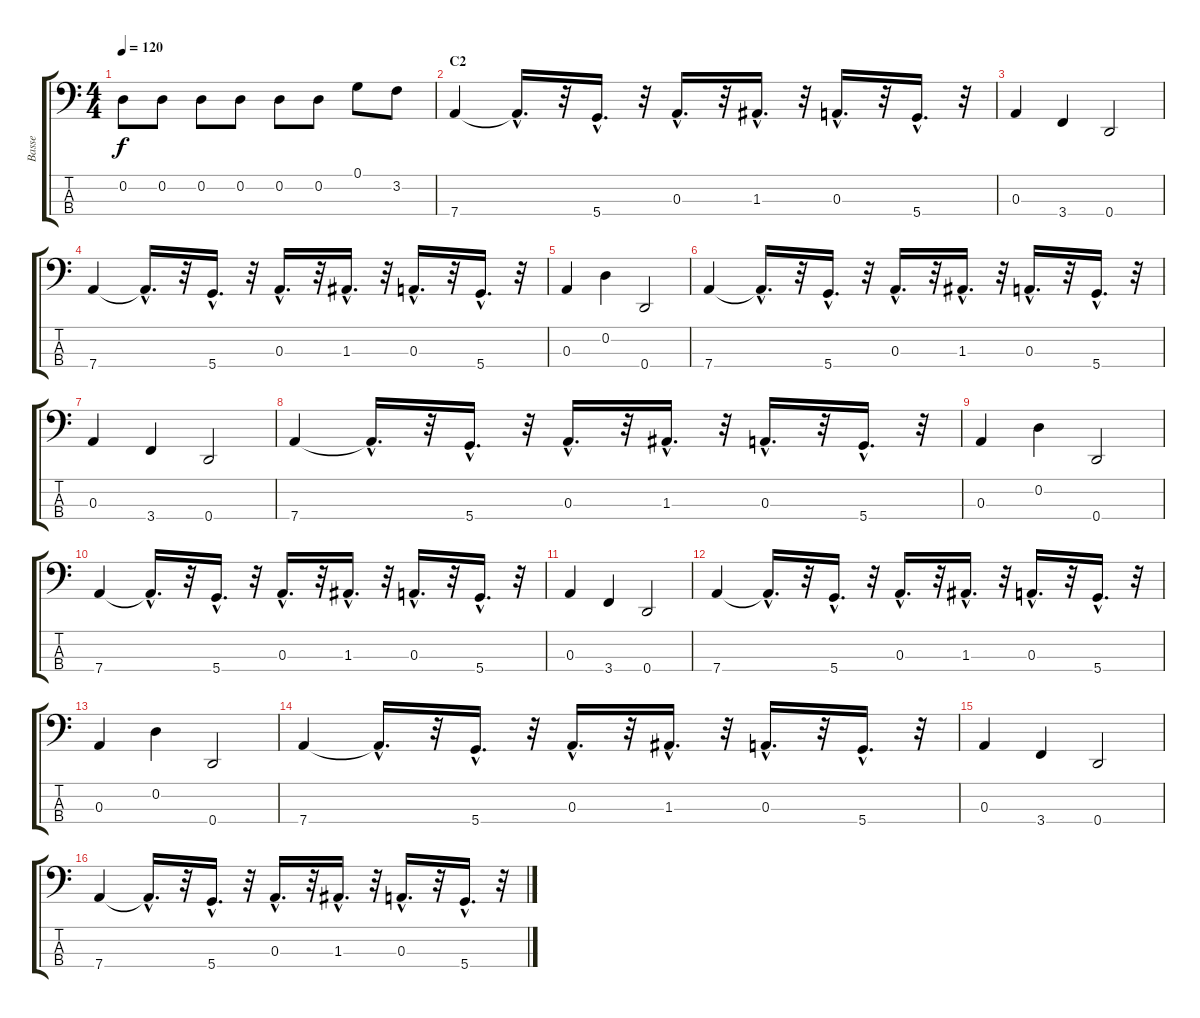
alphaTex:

\track ("Basse" "Basse") {instrument electricbassfinger}
\staff {score tabs}
\tuning (G2 D2 A1 D1) {hide}
\ts (4 4)
\tempo 120
\clef f4
\ks c
0.2.8{dy f} 0.2.8 0.2.8 0.2.8 0.2.8 0.2.8 0.1.8 3.2.8 |
\section ("" "C2")
7.4.4 7.4{hac t}.16{d} r.32 5.4{hac}.16{d} r.32 0.3{hac}.16{d} r.32 1.3{hac}.16{d} r.32 0.3{hac}.16{d} r.32 5.4{hac}.16{d} r.32 |
0.3.4 3.4.4 0.4.2 |
7.4.4 7.4{hac t}.16{d} r.32 5.4{hac}.16{d} r.32 0.3{hac}.16{d} r.32 1.3{hac}.16{d} r.32 0.3{hac}.16{d} r.32 5.4{hac}.16{d} r.32 |
0.3.4 0.2.4 0.4.2 |
7.4.4 7.4{hac t}.16{d} r.32 5.4{hac}.16{d} r.32 0.3{hac}.16{d} r.32 1.3{hac}.16{d} r.32 0.3{hac}.16{d} r.32 5.4{hac}.16{d} r.32 |
0.3.4 3.4.4 0.4.2 |
7.4.4 7.4{hac t}.16{d} r.32 5.4{hac}.16{d} r.32 0.3{hac}.16{d} r.32 1.3{hac}.16{d} r.32 0.3{hac}.16{d} r.32 5.4{hac}.16{d} r.32 |
0.3.4 0.2.4 0.4.2 |
7.4.4 7.4{hac t}.16{d} r.32 5.4{hac}.16{d} r.32 0.3{hac}.16{d} r.32 1.3{hac}.16{d} r.32 0.3{hac}.16{d} r.32 5.4{hac}.16{d} r.32 |
0.3.4 3.4.4 0.4.2 |
7.4.4 7.4{hac t}.16{d} r.32 5.4{hac}.16{d} r.32 0.3{hac}.16{d} r.32 1.3{hac}.16{d} r.32 0.3{hac}.16{d} r.32 5.4{hac}.16{d} r.32 |
0.3.4 0.2.4 0.4.2 |
7.4.4 7.4{hac t}.16{d} r.32 5.4{hac}.16{d} r.32 0.3{hac}.16{d} r.32 1.3{hac}.16{d} r.32 0.3{hac}.16{d} r.32 5.4{hac}.16{d} r.32 |
0.3.4 3.4.4 0.4.2 |
7.4.4 7.4{hac t}.16{d} r.32 5.4{hac}.16{d} r.32 0.3{hac}.16{d} r.32 1.3{hac}.16{d} r.32 0.3{hac}.16{d} r.32 5.4{hac}.16{d} r.32
